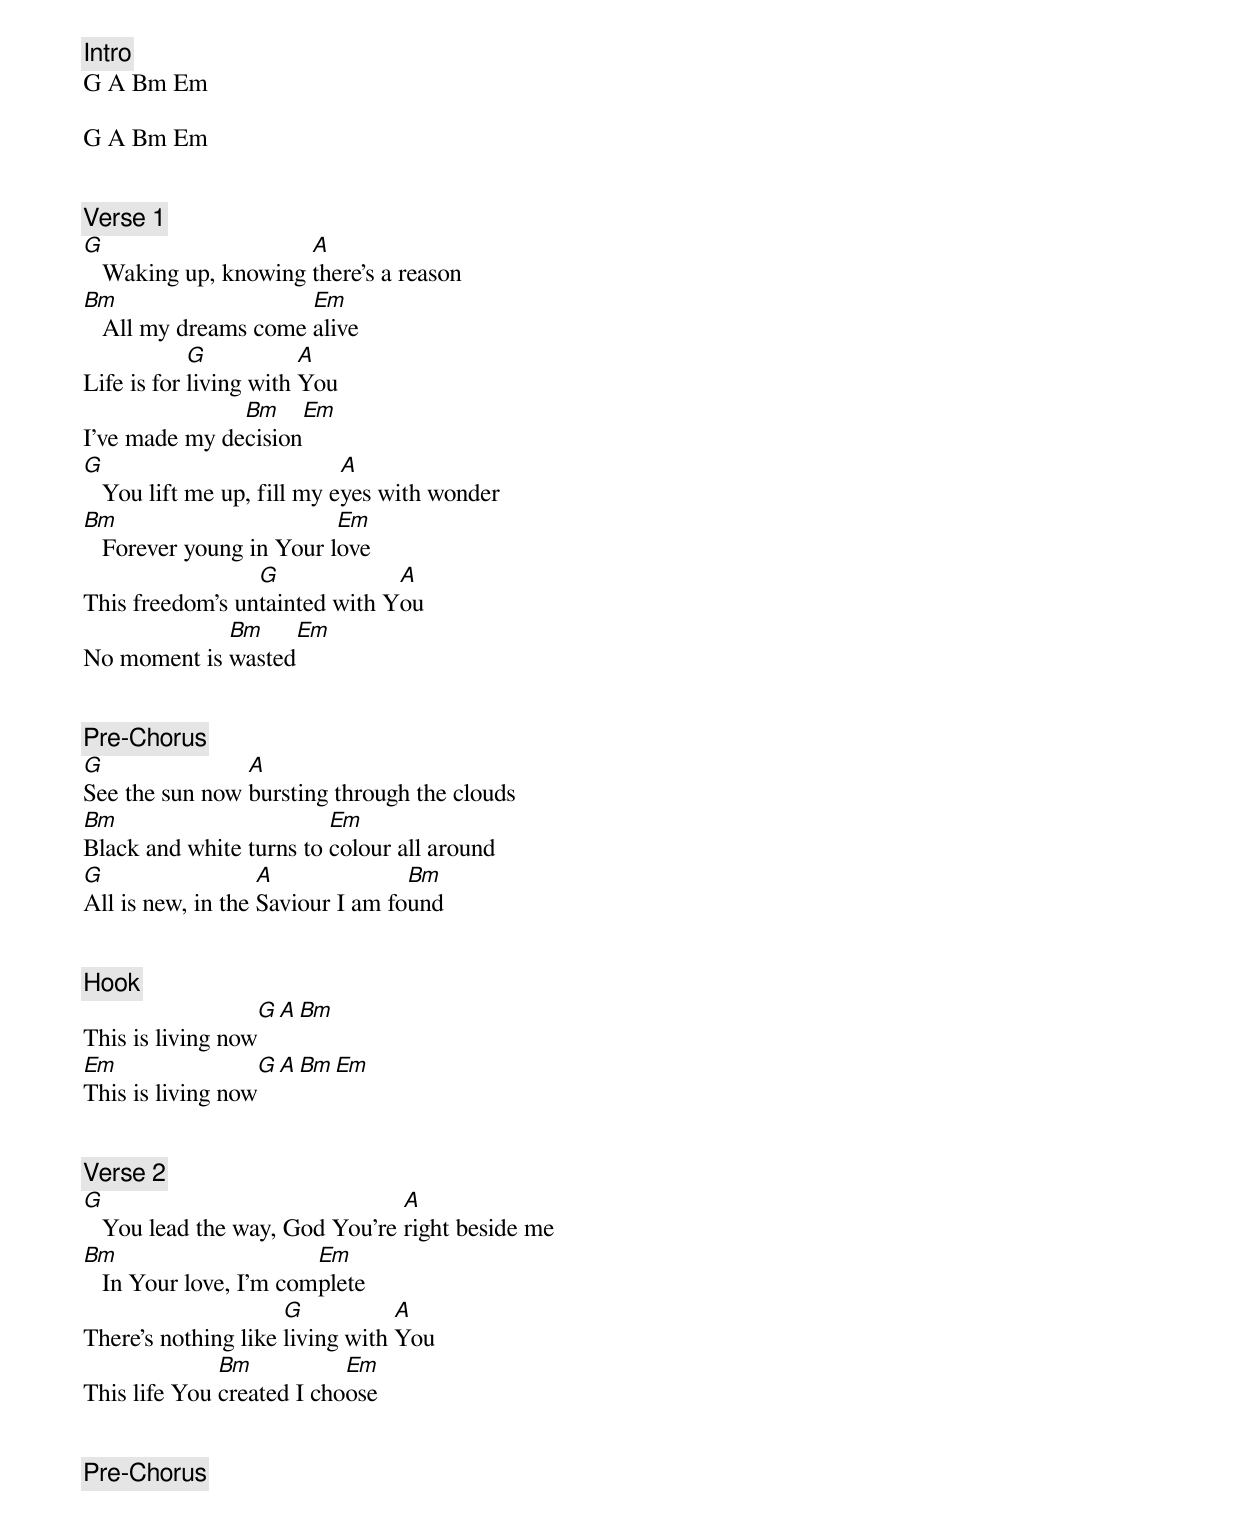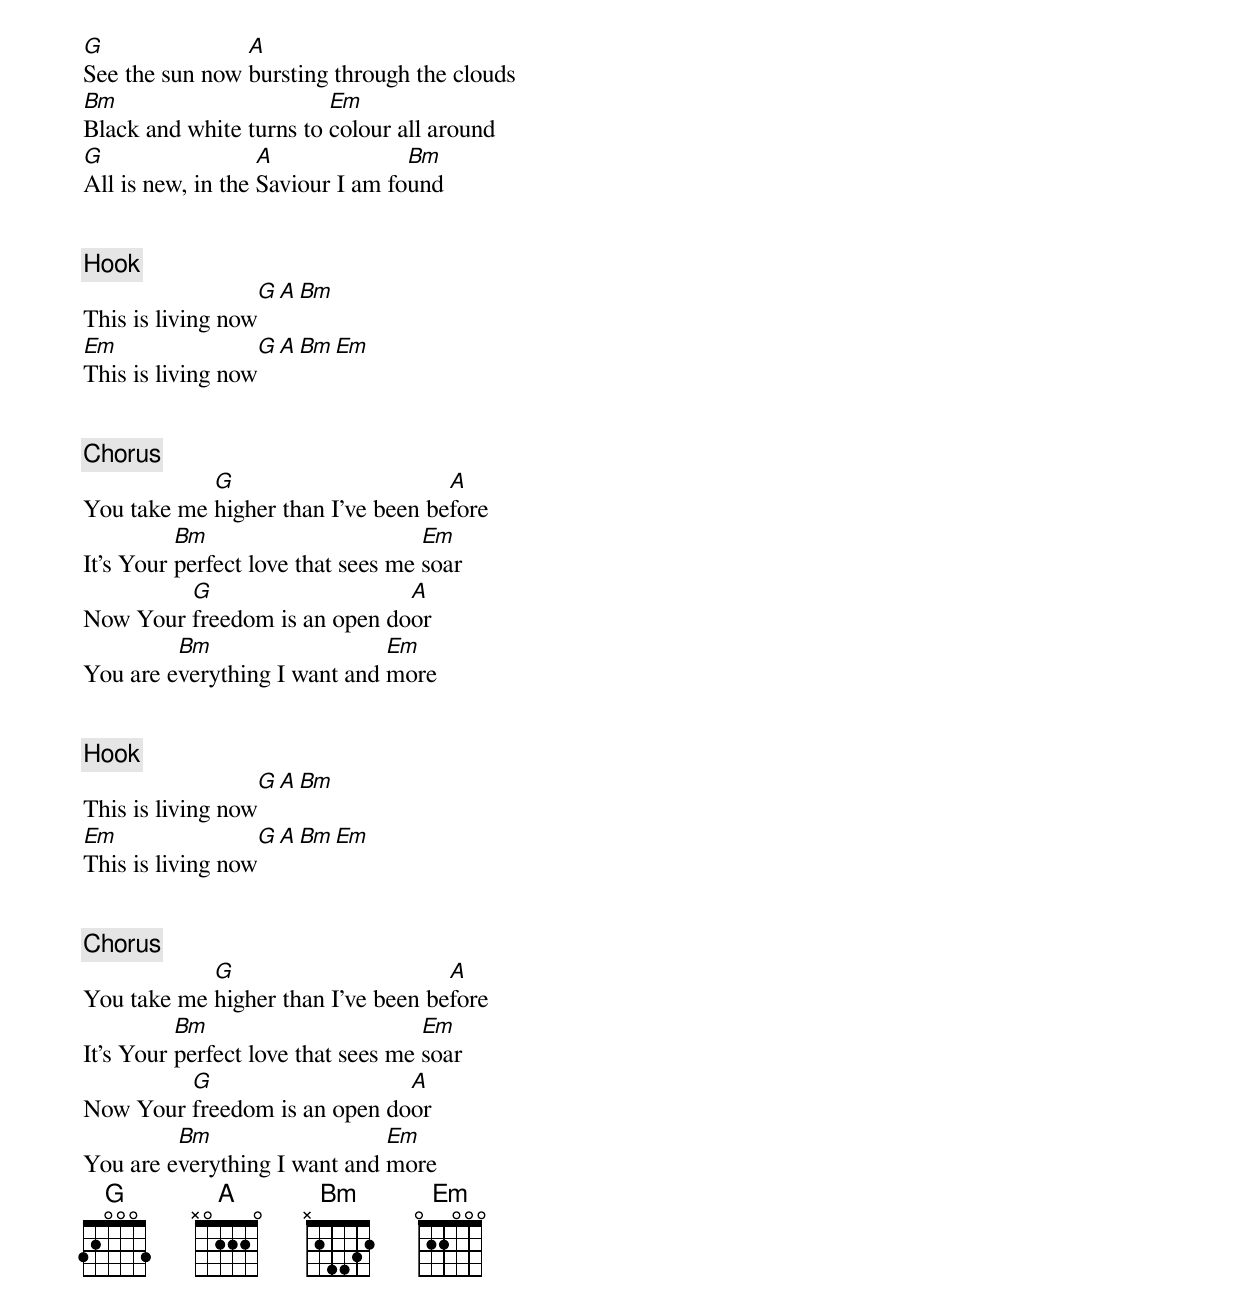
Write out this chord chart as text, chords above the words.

[Intro]
G A Bm Em

G A Bm Em


[Verse 1]
G                     A
   Waking up, knowing there's a reason
Bm                    Em
   All my dreams come alive
            G           A
Life is for living with You
               Bm     Em
I've made my decision
G                           A
   You lift me up, fill my eyes with wonder
Bm                        Em
   Forever young in Your love
                 G             A
This freedom's untainted with You
             Bm       Em
No moment is wasted


[Pre-Chorus]
G               A
See the sun now bursting through the clouds
Bm                       Em
Black and white turns to colour all around
G                  A              Bm
All is new, in the Saviour I am found


[Hook]
                    G A Bm
This is living now
Em                  G A Bm Em
This is living now


[Verse 2]
G                               A
   You lead the way, God You're right beside me
Bm                      Em
   In Your love, I'm complete
                     G           A
There's nothing like living with You
              Bm           Em
This life You created I choose


[Pre-Chorus]
G               A
See the sun now bursting through the clouds
Bm                       Em
Black and white turns to colour all around
G                  A              Bm
All is new, in the Saviour I am found


[Hook]
                    G A Bm
This is living now
Em                  G A Bm Em
This is living now


[Chorus]
            G                       A
You take me higher than I've been before
          Bm                        Em
It's Your perfect love that sees me soar
         G                    A
Now Your freedom is an open door
         Bm                   Em
You are everything I want and more


[Hook]
                    G A Bm
This is living now
Em                  G A Bm Em
This is living now


[Chorus]
            G                       A
You take me higher than I've been before
          Bm                        Em
It's Your perfect love that sees me soar
         G                    A
Now Your freedom is an open door
         Bm                   Em
You are everything I want and more
